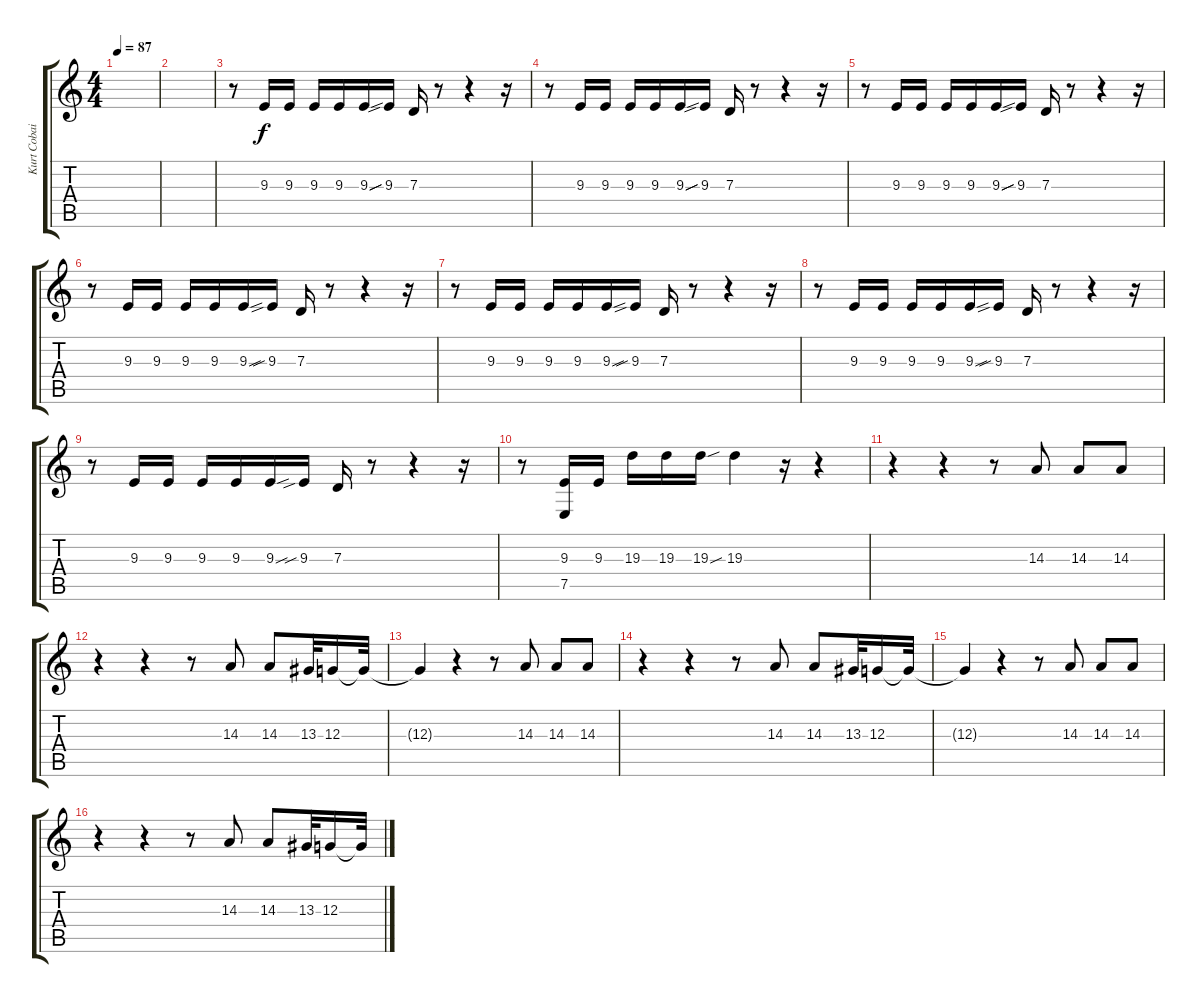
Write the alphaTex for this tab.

\track ("Kurt Cobain - Vox" "Kurt Cobai") {instrument baritonesax}
\staff {score tabs}
\tuning (E4 B3 G3 D3 A2 E2) {hide}
\ts (4 4)
\tempo 87
\clef g2
\ks c
|
|
r.8 9.3.16 9.3.16 9.3.16 9.3.16 9.3{sou}.16 9.3{sib}.16 7.3.16 r.8 r.4 r.16 |
r.8 9.3.16 9.3.16 9.3.16 9.3.16 9.3{sou}.16 9.3{sib}.16 7.3.16 r.8 r.4 r.16 |
r.8 9.3.16 9.3.16 9.3.16 9.3.16 9.3{sou}.16 9.3{sib}.16 7.3.16 r.8 r.4 r.16 |
r.8 9.3.16 9.3.16 9.3.16 9.3.16 9.3{sou}.16 9.3{sib}.16 7.3.16 r.8 r.4 r.16 |
r.8 9.3.16 9.3.16 9.3.16 9.3.16 9.3{sou}.16 9.3{sib}.16 7.3.16 r.8 r.4 r.16 |
r.8 9.3.16 9.3.16 9.3.16 9.3.16 9.3{sou}.16 9.3{sib}.16 7.3.16 r.8 r.4 r.16 |
r.8 9.3.16 9.3.16 9.3.16 9.3.16 9.3{sou}.16 9.3{sib}.16 7.3.16 r.8 r.4 r.16 |
r.8 (9.3 7.5).16 9.3.16 19.3.16 19.3.16 19.3{sou}.16 19.3.4 r.16 r.4 |
r.4 r.4 r.8 14.3.8 14.3.8 14.3.8 |
r.4 r.4 r.8 14.3.8 14.3.8 13.3.32 12.3.16 12.3{t}.32 |
12.3{t}.4 r.4 r.8 14.3.8 14.3.8 14.3.8 |
r.4 r.4 r.8 14.3.8 14.3.8 13.3.32 12.3.16 12.3{t}.32 |
12.3{t}.4 r.4 r.8 14.3.8 14.3.8 14.3.8 |
r.4 r.4 r.8 14.3.8 14.3.8 13.3.32 12.3.16 12.3{t}.32
